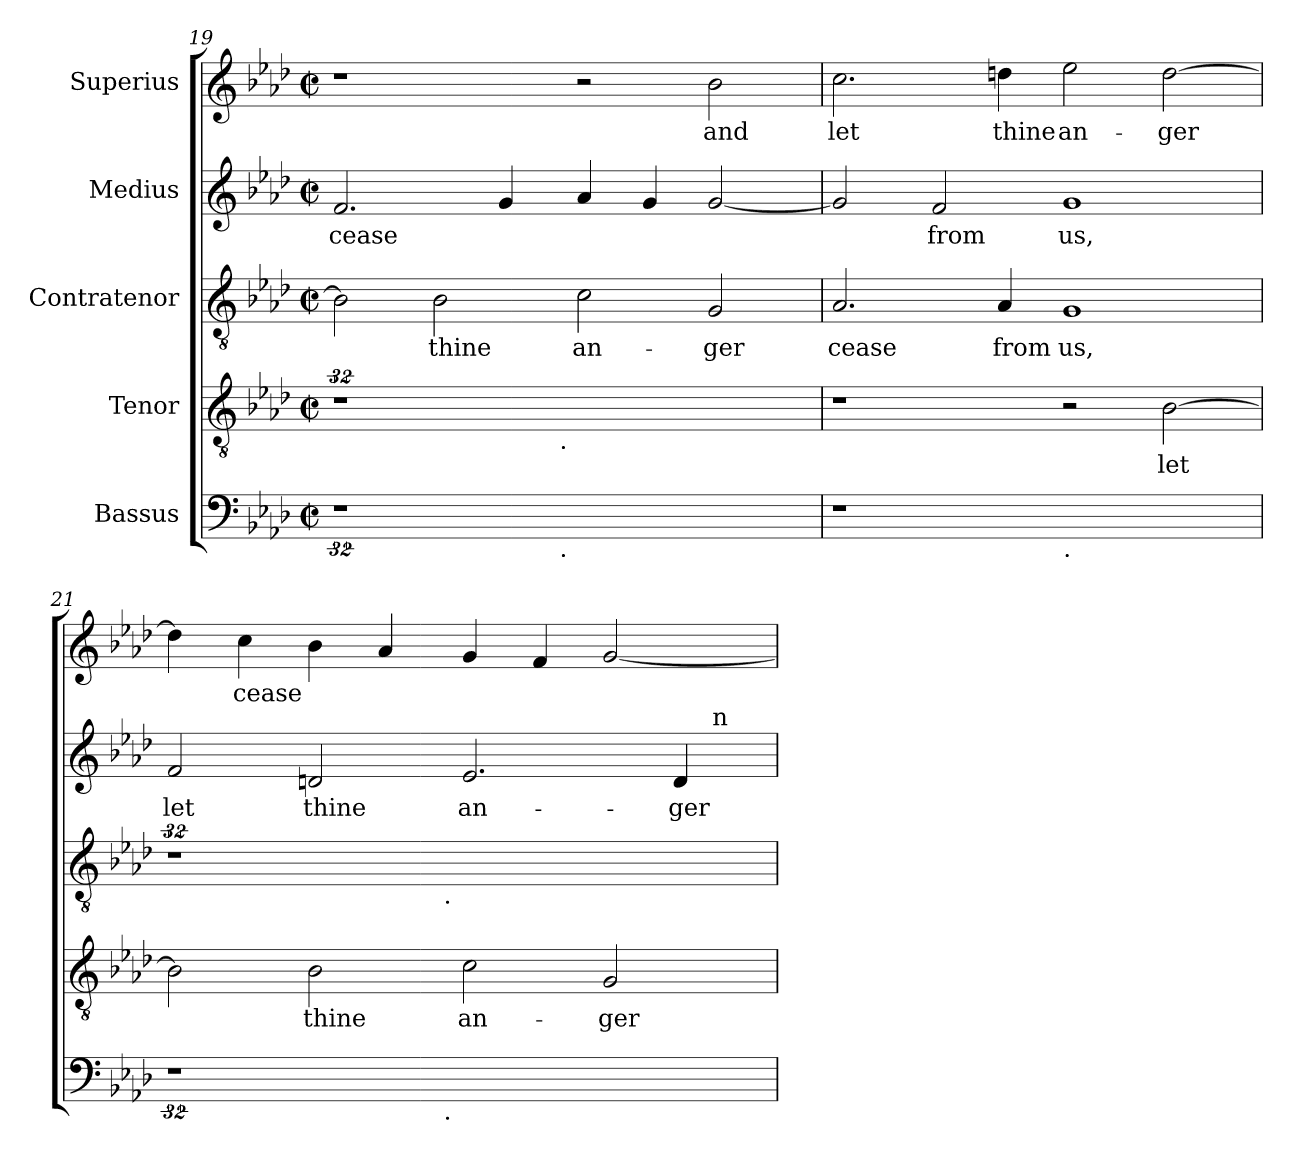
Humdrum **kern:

**kern	**kern	**text	**kern	**text	**kern	**text	**kern	**text
*part5	*part4	*part4	*part3	*part3	*part2	*part2	*part1	*part1
*staff5	*staff4	*staff4	*staff3	*staff3	*staff2	*staff2	*staff1	*staff1
*I"Bassus	*I"Tenor	*	*I"Contratenor	*	*I"Medius	*	*I"Superius	*
*clefF4	*clefGv2	*	*clefGv2	*	*clefG2	*	*clefG2	*
*k[b-e-a-d-]	*k[b-e-a-d-]	*	*k[b-e-a-d-]	*	*k[b-e-a-d-]	*	*k[b-e-a-d-]	*
*A-:	*A-:	*	*A-:	*	*A-:	*	*A-:	*
*M2/2	*M2/2	*	*M2/2	*	*M2/2	*	*M2/2	*
*met(c|)	*met(c|)	*	*met(c|)	*	*met(c|)	*	*met(c|)	*
=19	=19	=19	=19	=19	=19	=19	=19	=19
!	!	!	!	!	!	!LO:LY:b	!	!
32%31r	32%31r	.	2B-\]	.	2.f/	cease	1r	.
!	!	!	!	!LO:LY:b	!	!	!	!
.	.	.	2B-\	thine	.	.	.	.
.	.	.	.	.	4g/	.	.	.
!	!LO:TX:b:t=.	!	!	!	!	!	!	!
!LO:TX:b:t=.	!	!	!	!	!	!	!	!
1ryy	1ryy	.	.	.	.	.	.	.
!	!	!	!	!LO:LY:b	!	!	!	!
.	.	.	2c\	an-	4a-/	.	2r	.
.	.	.	.	.	4g/	.	.	.
!	!	!	!	!LO:LY:b	!	!	!	!LO:LY:b
.	.	.	2G/	-ger	[>2g/	.	2b-\	and
32ryy	32ryy	.	.	.	.	.	.	.
!!LO:PB:g=z
=20	=20	=20	=20	=20	=20	=20	=20	=20
!	!	!	!	!LO:LY:b	!	!	!	!LO:LY:b
1r	1r	.	2.A-/	cease	2g/]	.	2.cc\	let
!	!	!	!	!	!	!LO:LY:b	!	!
.	.	.	.	.	2f/	from	.	.
!	!	!	!	!LO:LY:b	!	!	!	!LO:LY:b
.	.	.	4A-/	from	.	.	4ddn\	thine
!LO:TX:b:t=.	!	!	!	!	!	!	!	!
!	!	!	!	!LO:LY:b	!	!LO:LY:b	!	!LO:LY:b
1ryy	2r	.	1G	us,	1g	us,	2ee-\	an-
!	!	!LO:LY:b	!	!	!	!	!	!LO:LY:b
.	[>2B-\	let	.	.	.	.	[>2dd\	-ger
=21	=21	=21	=21	=21	=21	=21	=21	=21
!	!	!	!	!	!	!LO:LY:b	!	!
*	*	*	*	*	*^	*	*	*
32%31r	2B-\]	.	32%31r	.	2f/	1ryy	let	4dd\]	.
!	!	!	!	!	!	!	!	!	!LO:LY:b
.	.	.	.	.	.	.	.	4cc\	cease
!	!	!LO:LY:b	!	!	!	!	!LO:LY:b	!	!
.	2B-\	thine	.	.	2dn/	.	thine	4b-\	.
.	.	.	.	.	.	.	.	4a-/	.
!	!	!	!LO:TX:b:t=.	!	!	!	!	!	!
!LO:TX:b:t=.	!	!	!	!	!	!	!	!	!
1ryy	.	.	1ryy	.	.	.	.	.	.
!	!	!LO:LY:b	!	!	!	!	!LO:LY:b	!	!
.	2c\	an-	.	.	2.e-/	2ryy	an-	4g/	.
.	.	.	.	.	.	.	.	4f/	.
!	!	!LO:LY:b	!	!	!	!	!	!	!
.	2G/	-ger	.	.	.	4ryy	.	[<2g/	.
!	!	!	!	!	!	!	!LO:LY:b	!	!
.	.	.	.	.	4d/	16.ryy	-ger	.	.
!	!	!	!	!	!	!LO:TX:a:t=n	!	!	!
.	.	.	.	.	.	8ryy	.	.	.
32ryy	.	.	32ryy	.	.	32ryy	.	.	.
*	*	*	*	*	*v	*v	*	*	*
=	=	=	=	=	=	=	=	=
*-	*-	*-	*-	*-	*-	*-	*-	*-
